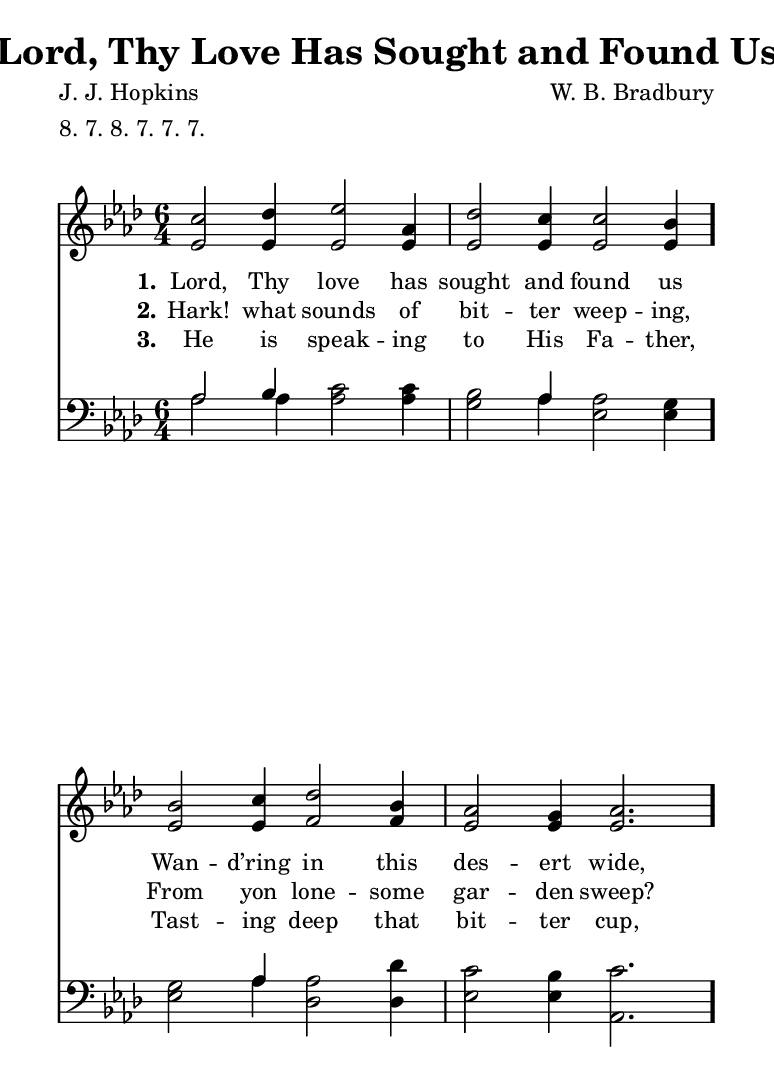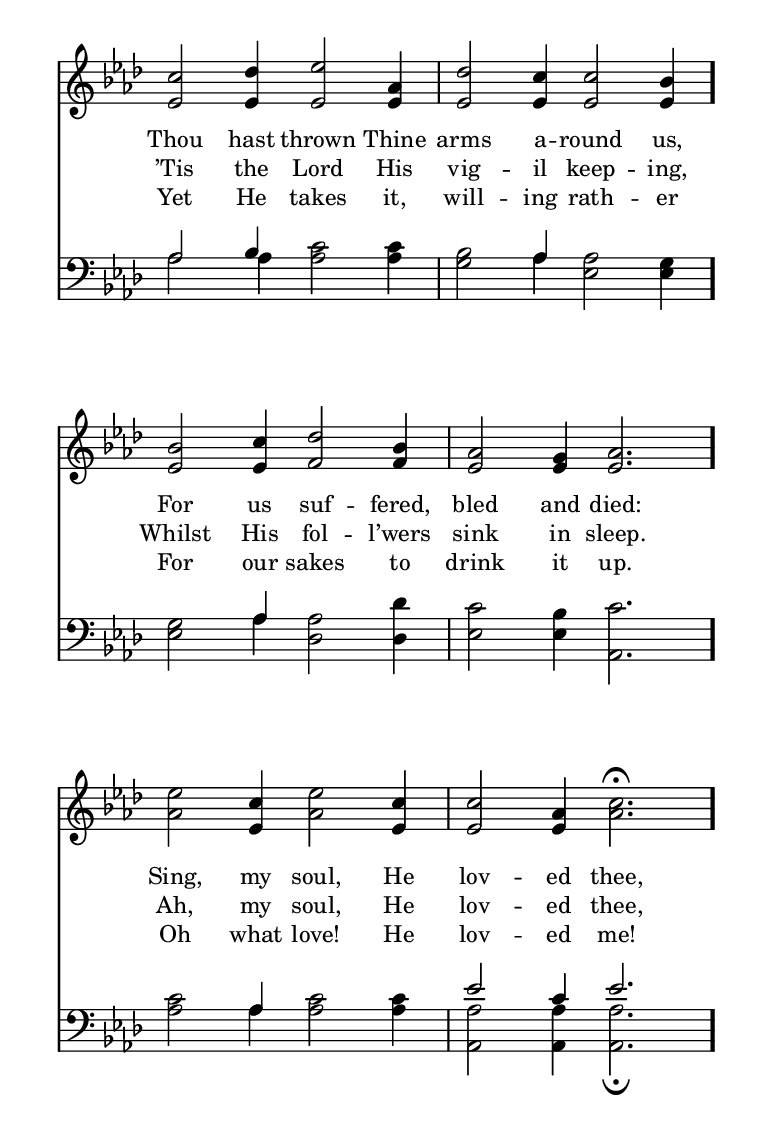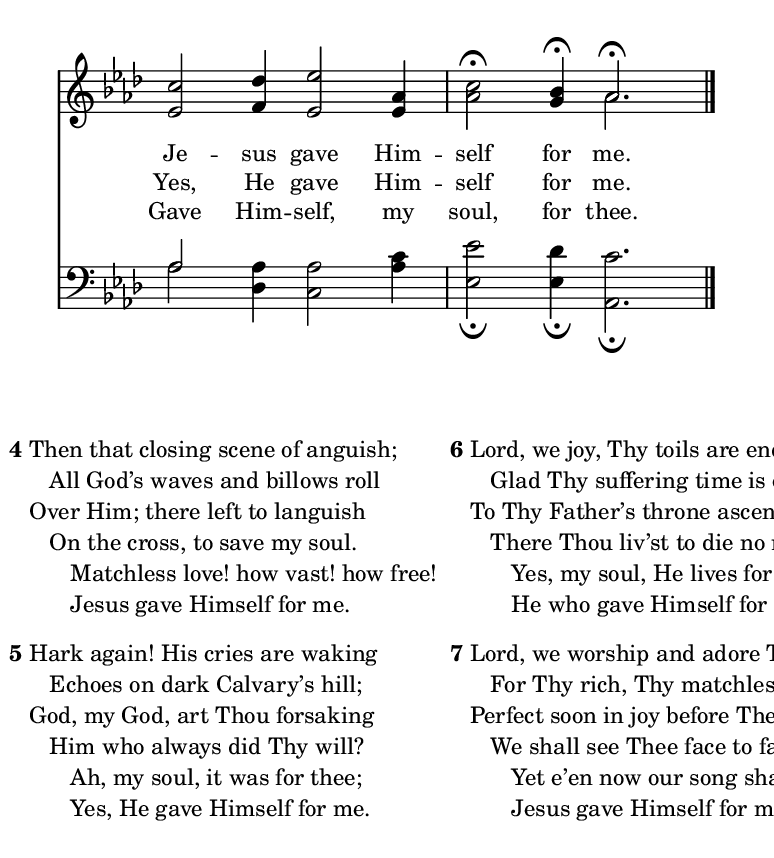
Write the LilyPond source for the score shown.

\include "common/global.ily"
\paper {
  \include "common/paper.ily"
}

\header{
  hymnnumber = "237"
  title = "Lord, Thy Love Has Sought and Found Us"
  tunename = "Even Me"
  meter = "8. 7. 8. 7. 7. 7."
  poet = "J. J. Hopkins"
  composer = "W. B. Bradbury"
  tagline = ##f
}

ta = { \tempo 4=130 }
tb = { \tempo 4=65 }

global = {
  \include "common/overrides.ily"
  \override Staff.TimeSignature.style = #'numbered
  \time 6/4
  \override Score.MetronomeMark.transparent = ##t % hide all fermata changes too
  \ta
  \key aes \major
  \autoBeamOff
}

patternA = { \ta c2 c4 }
patternB = { \ta c2 c4 c2 c4 | c2 c4 c2. }
patternC = { \ta c2 c4 c2 c4 | c2 c4 \tb c2.\fermata }
patternD = { \ta c2 c4 c2 c4 | \tb c2\fermata c4\fermata c2.\fermata }
patternE = {     c2 c4 c2 c4 | c2 c4     c2._\fermata }
patternF = {     c2 c4 c2 c4 |     c2_\fermata c4_\fermata c2._\fermata }

notesSoprano = {
\global
\relative c'' {

  \changePitch \patternA { c des ees aes, | des c c bes }
  \changePitch \patternB { bes c des bes | aes g aes }
  \changePitch \patternA { c des ees aes, | des c c bes }
  \changePitch \patternB { bes c des bes | aes g aes }

  \changePitch \patternC { ees' c ees c | c aes c }
  \changePitch \patternD { c des ees aes, | c bes aes }

  \bar "|."

}
}

notesAlto = {
\global
\relative e' {

  \changePitch \patternA { ees ees ees ees | ees ees ees ees }
  \changePitch \patternB { ees ees f f | ees ees ees }
  \changePitch \patternA { ees ees ees ees | ees ees ees ees }
  \changePitch \patternB { ees ees f f | ees ees ees }

  \changePitch \patternB { aes ees aes ees | ees ees aes }
  \changePitch \patternB { ees f ees ees | aes g aes }

}
}

notesTenor = {
\global
\relative a {

  \changePitch \patternA { aes bes c c | bes aes aes g }
  \changePitch \patternB { g aes aes des | c bes c }
  \changePitch \patternA { aes bes c c | bes aes aes g }
  \changePitch \patternB { g aes aes des | c bes c }

  \changePitch \patternB { c aes c c | ees c ees }
  \changePitch \patternB { aes, aes aes c | ees des c }

}
}

notesBass = {
\global
\relative f {

  \changePitch \patternA { aes aes aes aes | g aes ees ees }
  \changePitch \patternB { ees aes des, des | ees ees aes, }
  \changePitch \patternA { aes' aes aes aes | g aes ees ees }
  \changePitch \patternB { ees aes des, des | ees ees aes, }

  \changePitch \patternE { aes' aes aes aes | < aes aes, > < aes aes, > < aes aes, > }
  \changePitch \patternF { aes des, c aes' | ees ees aes, }

}
}

% original has "refrain" but the term "refrain" is a bit strained, especially
% when verses 4-7 are not formatted in the original with refrains

wordsA = \lyricmode {
\set stanza = "1."

Lord, Thy love has sought and found us \bar "."
Wan -- d’ring in this des -- ert wide, \bar "."
Thou hast thrown Thine arms a -- round us, \bar "."
For us suf -- fered, bled and died: \bar "."
Sing, my soul, He lov -- ed thee, \bar "."
Je -- sus gave Him -- self for me. \bar "."

}

wordsB = \lyricmode {
\set stanza = "2."

Hark! what sounds of bit -- ter weep -- ing,
From yon lone -- some gar -- den sweep?
’Tis the Lord His vig -- il keep -- ing,
Whilst His fol -- l’wers sink in sleep.
Ah, my soul, He lov -- ed thee,
Yes, He gave Him -- self for me.

}

wordsC = \lyricmode {
\set stanza = "3."

He is speak -- ing to His Fa -- ther,
Tast -- ing deep that bit -- ter cup,
Yet He takes it, will  -- ing rath -- er
For our sakes to drink it up.
Oh what love! He lov -- ed me!
Gave Him -- self, my soul, for thee.

}

wordsD = \markuplist {

\line { Then that closing scene of anguish; }
\line { { \hspace #2 } All God’s waves and billows roll }
\line { Over Him; there left to languish }
\line { { \hspace #2 } On the cross, to save my soul. }
\line { { \hspace #4 } Matchless love! how vast! how free! }
\line { { \hspace #4 } Jesus gave Himself for me. }

}

wordsE = \markuplist {

\line { Hark again! His cries are waking }
\line { { \hspace #2 } Echoes on dark Calvary’s hill; }
\line { God, my God, art Thou forsaking }
\line { { \hspace #2 } Him who always did Thy will? }
\line { { \hspace #4 } Ah, my soul, it was for thee; }
\line { { \hspace #4 } Yes, He gave Himself for me. }

}

wordsF = \markuplist {

\line { Lord, we joy, Thy toils are ended, }
\line { { \hspace #2 } Glad Thy suffering time is o’er; }
\line { To Thy Father’s throne ascended, }
\line { { \hspace #2 } There Thou liv’st to die no more. }
\line { { \hspace #4 } Yes, my soul, He lives for thee, }
\line { { \hspace #4 } He who gave Himself for me. }

}

wordsG = \markuplist {

\line { Lord, we worship and adore Thee }
\line { { \hspace #2 } For Thy rich, Thy matchless grace, }
\line { Perfect soon in joy before Thee, }
\line { { \hspace #2 } We shall see Thee face to face. }
\line { { \hspace #4 } Yet e’en now our song shall be, }
\line { { \hspace #4 } Jesus gave Himself for me. }

}

\score {
  \context ChoirStaff <<
    \context Staff = upper <<
      \set Staff.autoBeaming = ##f
      \set ChoirStaff.systemStartDelimiter = #'SystemStartBar
      \set ChoirStaff.printPartCombineTexts = ##f
      \partcombine #'(2 . 11) \notesSoprano \notesAlto
      \context NullVoice = sopranos { \voiceOne << \notesSoprano >> }
      \context Lyrics = one   \lyricsto sopranos \wordsA
      \context Lyrics = two   \lyricsto sopranos \wordsB
      \context Lyrics = three \lyricsto sopranos \wordsC
    >>
    \context Staff = men <<
      \set Staff.autoBeaming = ##f
      \clef bass
      \set ChoirStaff.printPartCombineTexts = ##f
      \partcombine #'(2 . 11) \notesTenor \notesBass
    >>
  >>
  \layout {
    \include "common/layout.ily"
  }
  #(cond ((ly:get-option 'eog-midi-permitted) #{ \midi{
    \include "common/midi.ily"
  } #}))
}

\noPageBreak

\markup { \fill-line {
  \hspace #0.1
  \column {
  \line{ \bold 4 \column { \wordsD } } \combine \null \vspace #0.4
  \line{ \bold 5 \column { \wordsE } }
  }
  \hspace #0.1
  \column {
  \line{ \bold 6 \column { \wordsF } } \combine \null \vspace #0.4
  \line{ \bold 7 \column { \wordsG } }
  }
  \hspace #0.1
} }

\version "2.19.49"  % necessary for upgrading to future LilyPond versions.

% vi:set et ts=2 sw=2 ai nocindent syntax=lilypond:
